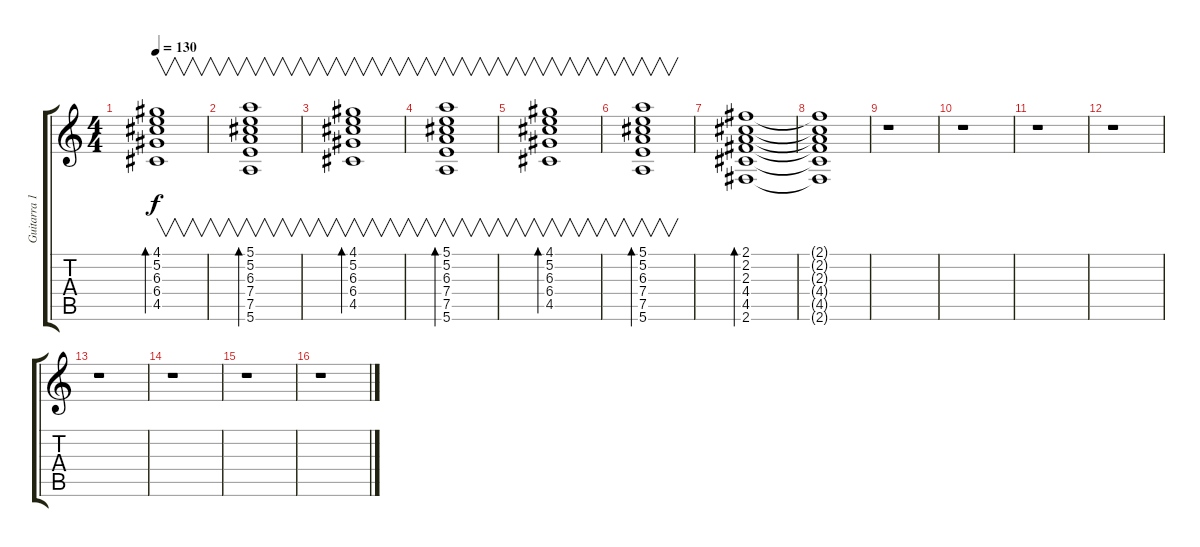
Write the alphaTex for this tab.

\track ("Guitarra 1" "Guitarra 1") {instrument electricguitarclean}
\staff {score tabs}
\tuning (E4 B3 G3 D3 A2 E2) {hide}
\ts (4 4)
\tempo 130
\clef g2
\ks c
(4.1 5.2 6.3 6.4 4.5).1{v bd 240 dy f} |
(5.1 5.2 6.3 7.4 7.5 5.6).1{v bd 240} |
(4.1 5.2 6.3 6.4 4.5).1{v bd 240} |
(5.1 5.2 6.3 7.4 7.5 5.6).1{v bd 240} |
(4.1 5.2 6.3 6.4 4.5).1{v bd 240} |
(5.1 5.2 6.3 7.4 7.5 5.6).1{v bd 240} |
(2.1 2.2 2.3 4.4 4.5 2.6).1{bd 240} |
(2.1{t} 2.2{t} 2.3{t} 4.4{t} 4.5{t} 2.6{t}).1 |
r.1 |
r.1 |
r.1 |
r.1 |
r.1 |
r.1 |
r.1 |
r.1
